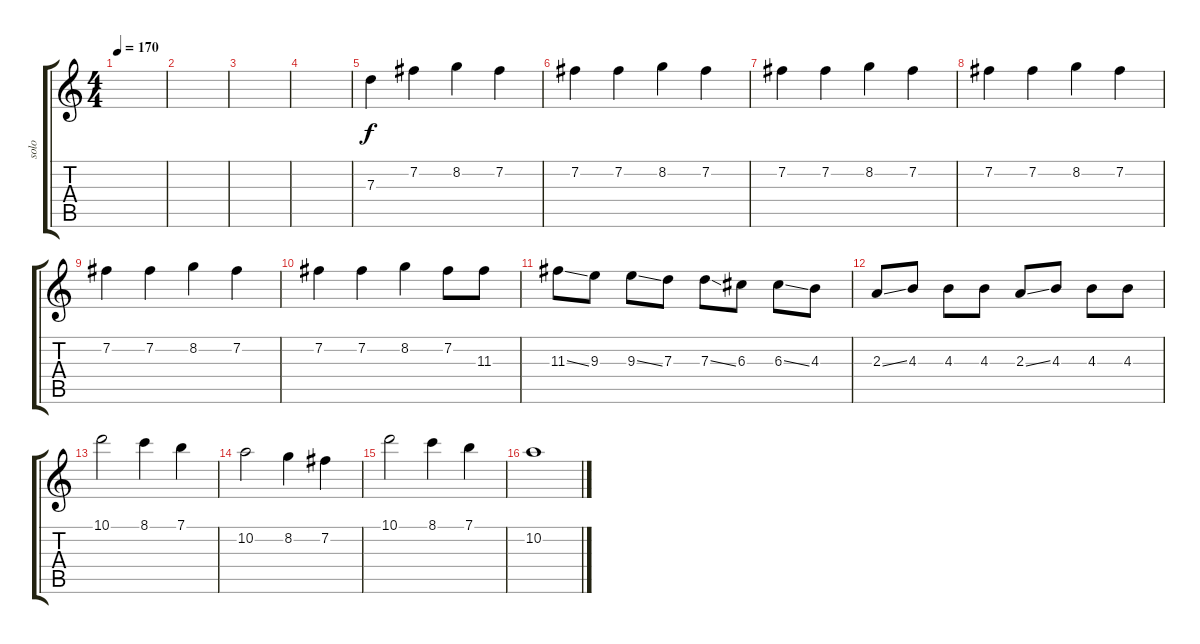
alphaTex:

\track ("solo" "solo") {instrument distortionguitar}
\staff {score tabs}
\tuning (E4 B3 G3 D3 A2 E2) {hide}
\ts (4 4)
\tempo 170
\clef g2
\ks c
|
|
|
|
7.3.4 7.2.4 8.2.4 7.2.4 |
7.2.4 7.2.4 8.2.4 7.2.4 |
7.2.4 7.2.4 8.2.4 7.2.4 |
7.2.4 7.2.4 8.2.4 7.2.4 |
7.2.4 7.2.4 8.2.4 7.2.4 |
7.2.4 7.2.4 8.2.4 7.2.8 11.3.8 |
11.3{ss}.8 9.3.8 9.3{ss}.8 7.3.8 7.3{ss}.8 6.3.8 6.3{ss}.8 4.3.8 |
2.3{ss}.8 4.3.8 4.3.8 4.3.8 2.3{ss}.8 4.3.8 4.3.8 4.3.8 |
10.1.2{instrument whistle} 8.1.4 7.1.4 |
10.2.2 8.2.4 7.2.4 |
10.1.2 8.1.4 7.1.4 |
10.2.1
